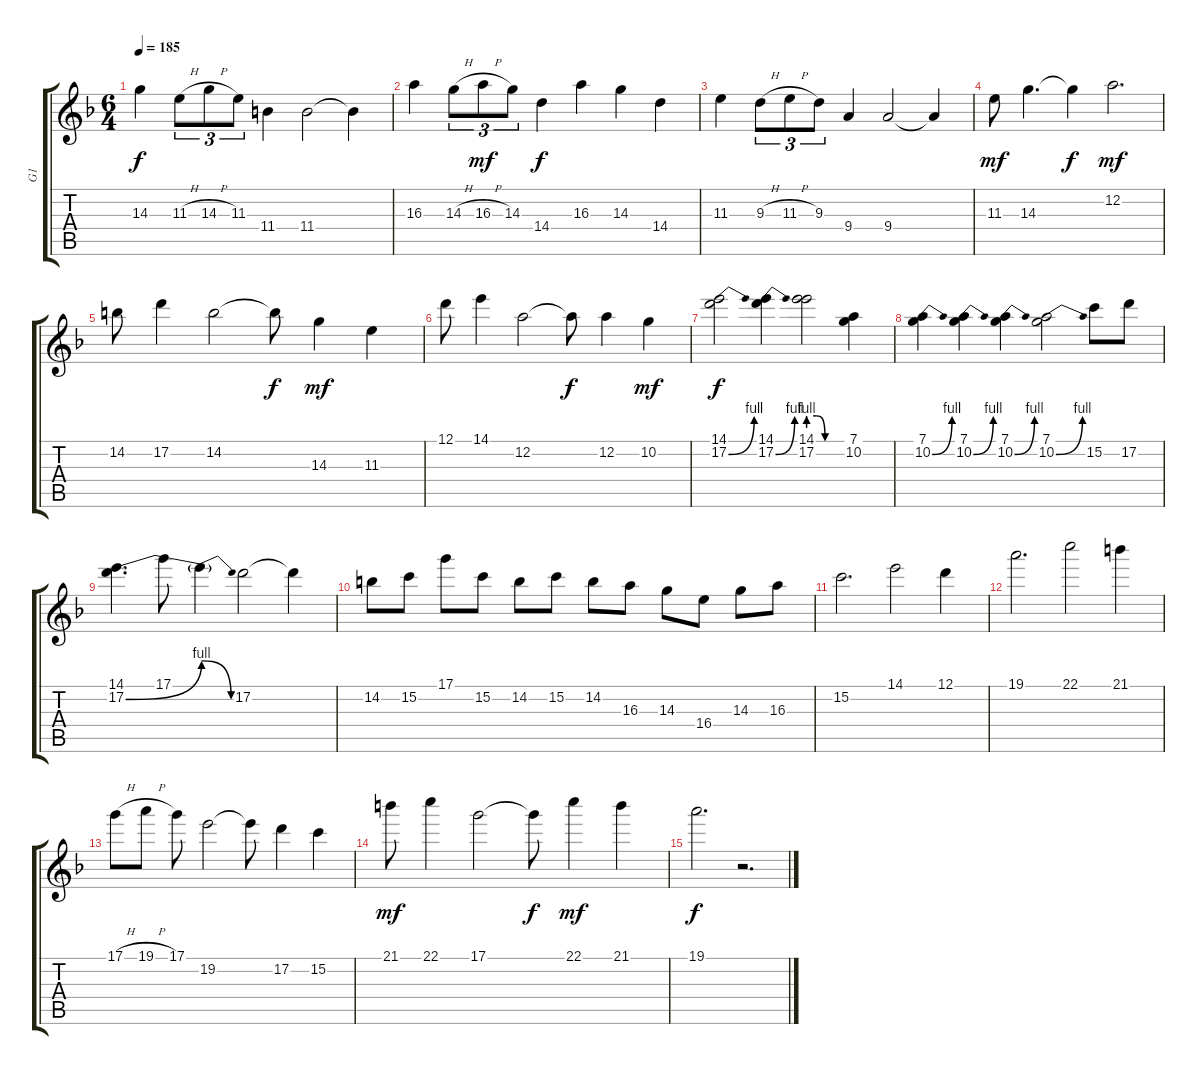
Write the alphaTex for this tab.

\track ("G1" "G1") {instrument distortionguitar bank 5}
\staff {score tabs}
\tuning (D4 A3 F3 C3 G2 D2) {hide}
\ts (6 4)
\tempo 185
\clef g2
\ks dminor
14.3.4{dy f} 11.3{h}.8{tu (3 2)} 14.3{h}.8{tu (3 2)} 11.3.8{tu (3 2)} 11.4.4 11.4.2 11.4{t}.4 |
16.3.4 14.3{h}.8{tu (3 2)} 16.3{h}.8{tu (3 2) dy mf} 14.3.8{tu (3 2)} 14.4.4{dy f} 16.3.4 14.3.4 14.4.4 |
11.3.4 9.3{h}.8{tu (3 2)} 11.3{h}.8{tu (3 2)} 9.3.8{tu (3 2)} 9.4.4 9.4.2 9.4{t}.4 |
11.3.8{dy mf} 14.3.4{d} 14.3{t}.4{dy f} 12.2.2{d dy mf} |
14.2.8 17.2.4 14.2.2 14.2{t}.8{dy f} 14.3.4{dy mf} 11.3.4 |
12.1.8 14.1.4 12.2.2 12.2{t}.8{dy f} 12.2.4 10.2.4{dy mf} |
(14.1 17.2{be (bend 0 0 60 4)}).2{dy f} (14.1 17.2{be (bend 0 0 60 4)}).4 (14.1 17.2{be (custom 0 4 15 4 30 0 60 0)}).2 (7.1 10.2).4 |
(7.1 10.2{be (bend 0 0 60 4)}).4 (7.1 10.2{be (bend 0 0 60 4)}).4 (7.1 10.2{be (bend 0 0 60 4)}).4 (7.1 10.2{be (bend 0 0 60 4)}).2 15.2.8 17.2.8 |
(14.1 17.2{be (bend 0 0 60 4)}).4{d} 17.1.8 17.2{be (release 0 4 60 0) t}.4 17.2.2 17.2{t}.4 |
14.2.8 15.2.8 17.1.8 15.2.8 14.2.8 15.2.8 14.2.8 16.3.8 14.3.8 16.4.8 14.3.8 16.3.8 |
15.2.2{d} 14.1.2 12.1.4 |
19.1.2{d} 22.1.2 21.1.4 |
17.1{h}.8 19.1{h}.8 17.1.8 19.2.2 19.2{t}.8 17.2.4 15.2.4 |
21.1.8{dy mf} 22.1.4 17.1.2 17.1{t}.8{dy f} 22.1.4{dy mf} 21.1.4 |
19.1.2{d dy f} r.2{d}
